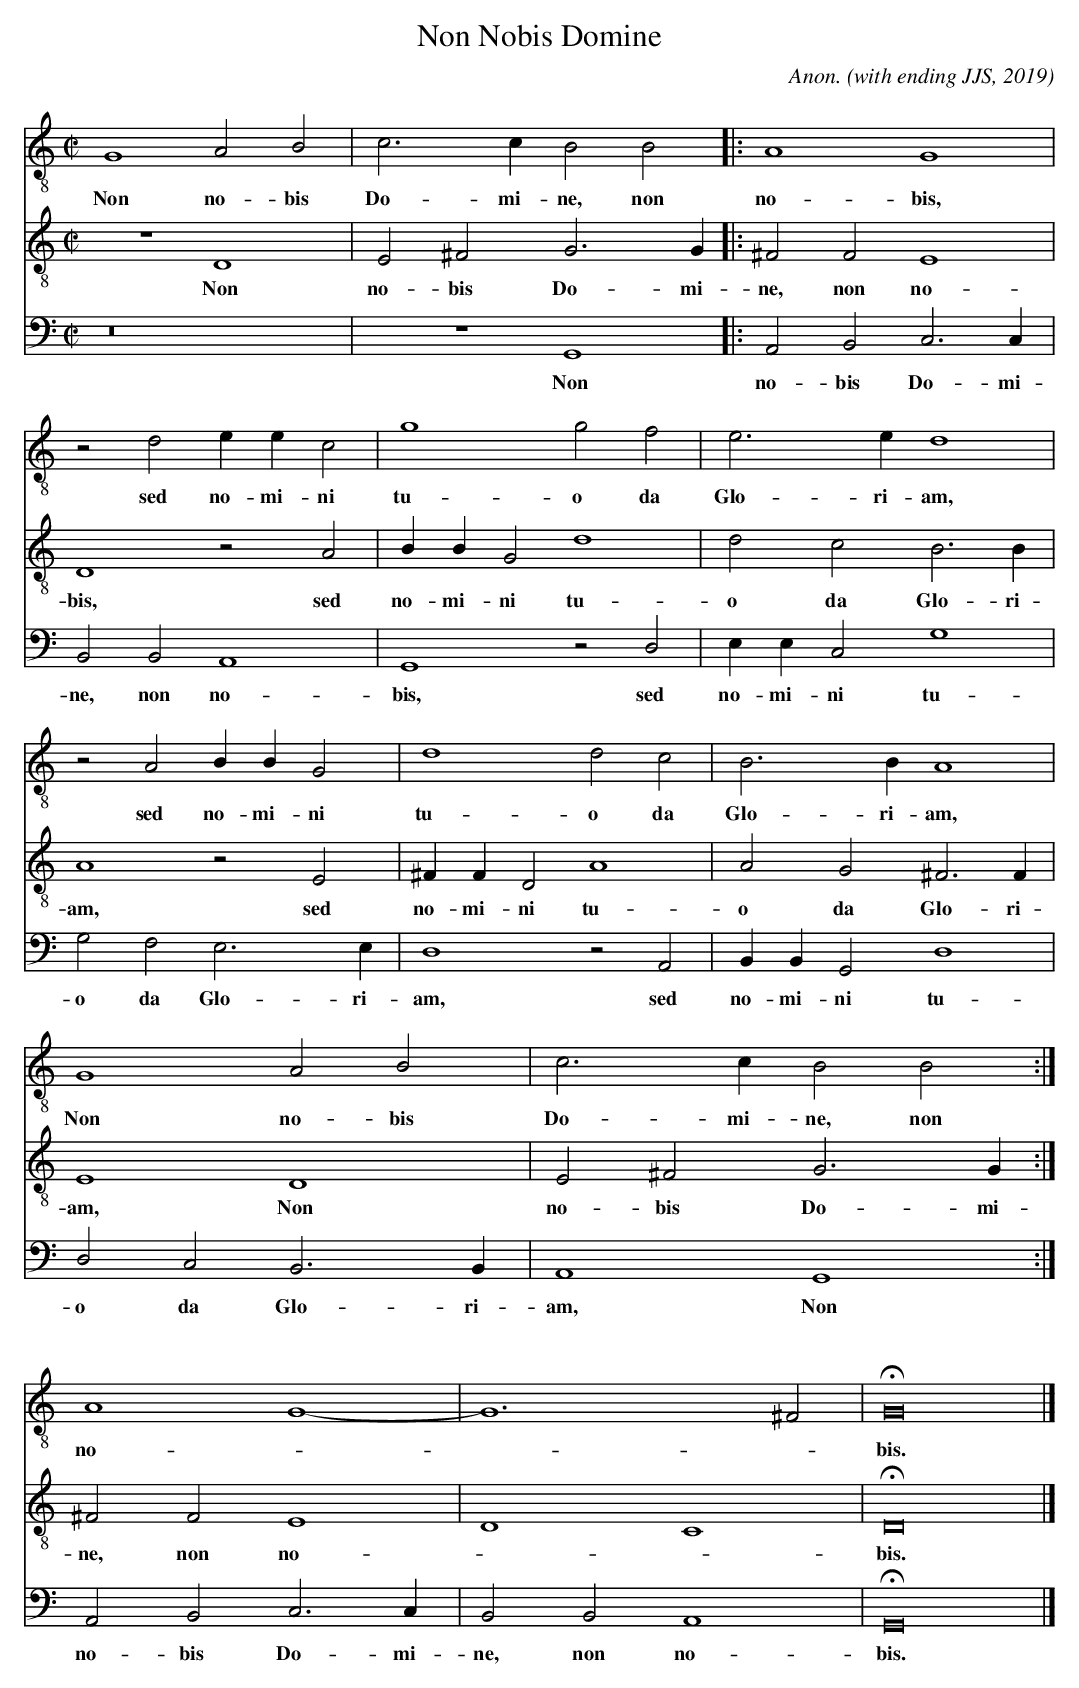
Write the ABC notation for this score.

X:1
T:Non Nobis Domine
C:Anon. (with ending JJS, 2019)
M:C|
L:1/4
K:GMix
V:1 clef=treble-8
G4A2B2|c3cB2B2|:A4G4|z2d2eec2|g4g2f2|e3ed4|z2A2BBG2|d4d2c2|B3BA4|G4A2B2|c3cB2B2:|
w:Non no-bis Do-mi-ne, non no-bis, sed no-mi-ni tu-o da Glo-ri-am, sed no-mi-ni tu-o da Glo-ri-am, Non no-bis Do-mi-ne, non
A4G4-|G6^F2|HG8|]
w:no----bis.
V:2 clef=treble-8
z4D4|E2^F2G3G|:^F2F2E4|D4z2A2|BBG2d4|d2c2B3B|A4z2E2|^FFD2A4|A2G2^F3F|E4D4|E2^F2G3G:|
w:Non no-bis Do-mi-ne, non no-bis, sed no-mi-ni tu-o da Glo-ri-am, sed no-mi-ni tu-o da Glo-ri-am, Non no-bis Do-mi-
^F2F2E4|D4C4|HD8|]
w:ne, non no---bis.
V:3 clef=bass octave=-2
z8|z4G4|:A2B2c3c|B2B2A4|G4z2d2|eec2g4|g2f2e3e|d4z2A2|BBG2d4|d2c2B3B|A4G4:|
w:Non no-bis Do-mi-ne, non no-bis, sed no-mi-ni tu-o da Glo-ri-am, sed no-mi-ni tu-o da Glo-ri-am, Non
A2B2c3c|B2B2A4|HG8|]
w:no-bis Do-mi-ne, non no-bis.
